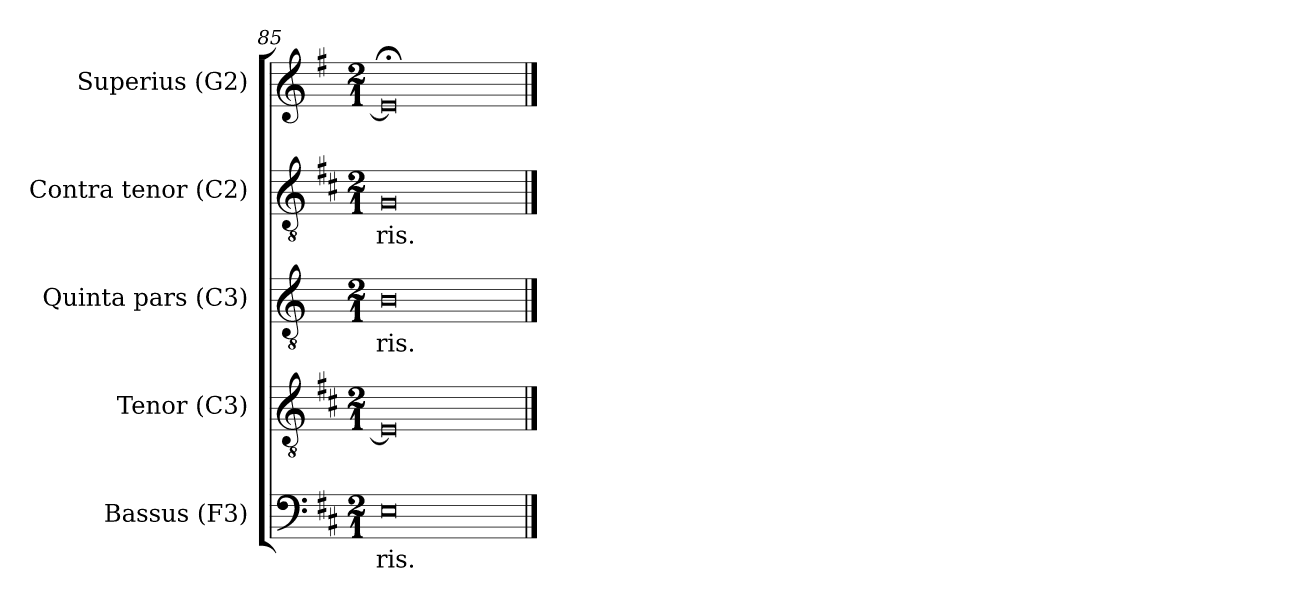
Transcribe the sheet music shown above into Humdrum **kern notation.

**kern	**text	**kern	**text	**kern	**text	**kern	**text	**kern	**text
*part5	*part5	*part4	*part4	*part3	*part3	*part2	*part2	*part1	*part1
*staff5	*staff5	*staff4	*staff4	*staff3	*staff3	*staff2	*staff2	*staff1	*staff1
*I"Bassus (F3)	*	*I"Tenor (C3)	*	*I"Quinta pars (C3)	*	*I"Contra tenor (C2)	*	*I"Superius (G2)	*
*I'B.	*	*I'T.	*	*I'QP.	*	*I'Ct.	*	*I'S.	*
*clefF4	*	*clefGv2	*	*clefGv2	*	*clefGv2	*	*clefG2	*
*k[f#c#]	*	*k[f#c#]	*	*k[]	*	*k[f#c#]	*	*k[f#]	*
*D:	*	*D:	*	*C:	*	*D:	*	*G:	*
*M2/1	*	*M2/1	*	*M2/1	*	*M2/1	*	*M2/1	*
=85	=85	=85	=85	=85	=85	=85	=85	=85	=85
!	!LO:LY:b:rj	!	!LO:LY:b	!	!LO:LY:b	!	!LO:LY:b:cj	!	!LO:LY:b:cj
0E	-ris.	0E]	.	0B	-ris.	0G	-ris.	0e;<]	.
==	==	==	==	==	==	==	==	==	==
*-	*-	*-	*-	*-	*-	*-	*-	*-	*-
